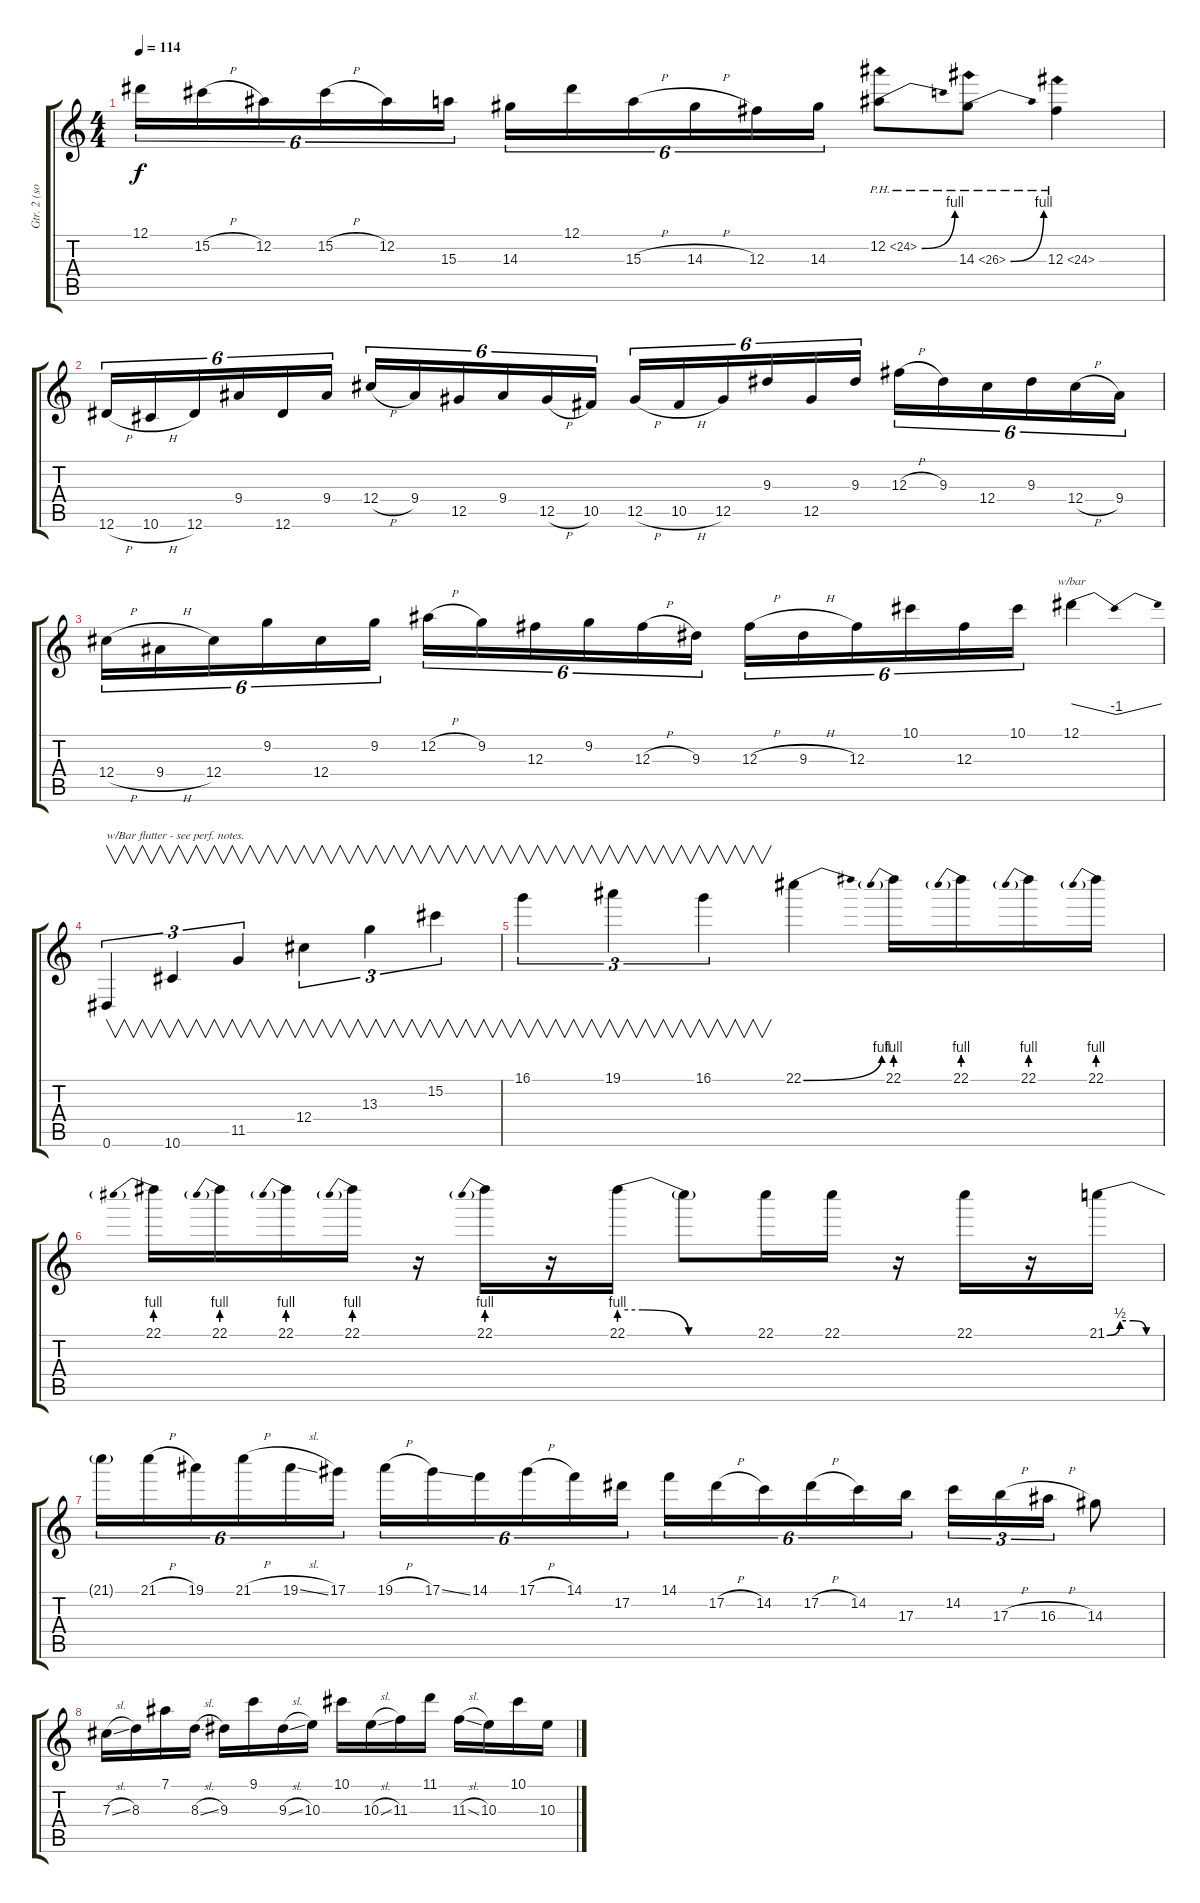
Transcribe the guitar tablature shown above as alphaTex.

\track ("Gtr. 2 (solo)" "Gtr. 2 (so") {instrument distortionguitar}
\staff {score tabs}
\tuning (Eb4 Bb3 Gb3 Db3 Ab2 Eb2) {hide}
\ts (4 4)
\tempo 114
\clef g2
\ks c
12.1.16{tu (6 4) dy f} 15.2{h}.16{tu (6 4)} 12.2.16{tu (6 4)} 15.2{h}.16{tu (6 4)} 12.2.16{tu (6 4)} 15.3.16{tu (6 4)} 14.3.16{tu (6 4)} 12.1.16{tu (6 4)} 15.3{h}.16{tu (6 4)} 14.3{h}.16{tu (6 4)} 12.3.16{tu (6 4)} 14.3.16{tu (6 4)} 12.2{be (bend 0 0 60 4) ph 12}.8 14.3{be (bend 0 0 60 4) ph 12}.8 12.3{ph 12}.4 |
12.6{h}.16{tu (6 4)} 10.6{h}.16{tu (6 4)} 12.6.16{tu (6 4)} 9.4.16{tu (6 4)} 12.6.16{tu (6 4)} 9.4.16{tu (6 4)} 12.4{h}.16{tu (6 4)} 9.4.16{tu (6 4)} 12.5.16{tu (6 4)} 9.4.16{tu (6 4)} 12.5{h}.16{tu (6 4)} 10.5.16{tu (6 4)} 12.5{h}.16{tu (6 4)} 10.5{h}.16{tu (6 4)} 12.5.16{tu (6 4)} 9.3.16{tu (6 4)} 12.5.16{tu (6 4)} 9.3.16{tu (6 4)} 12.3{h}.16{tu (6 4)} 9.3.16{tu (6 4)} 12.4.16{tu (6 4)} 9.3.16{tu (6 4)} 12.4{h}.16{tu (6 4)} 9.4.16{tu (6 4)} |
12.4{h}.16{tu (6 4)} 9.4{h}.16{tu (6 4)} 12.4.16{tu (6 4)} 9.2.16{tu (6 4)} 12.4.16{tu (6 4)} 9.2.16{tu (6 4)} 12.2{h}.16{tu (6 4)} 9.2.16{tu (6 4)} 12.3.16{tu (6 4)} 9.2.16{tu (6 4)} 12.3{h}.16{tu (6 4)} 9.3.16{tu (6 4)} 12.3{h}.16{tu (6 4)} 9.3{h}.16{tu (6 4)} 12.3.16{tu (6 4)} 10.1.16{tu (6 4)} 12.3.16{tu (6 4)} 10.1.16{tu (6 4)} 12.1.4{tbe (dip default 0 0 30 -4 60 0)} |
0.6.4{v tu (3 2) txt "w/Bar flutter - see perf. notes."} 10.6.4{v tu (3 2)} 11.5.4{v tu (3 2)} 12.4.4{v tu (3 2)} 13.3.4{v tu (3 2)} 15.2.4{v tu (3 2)} |
16.1.4{v tu (3 2)} 19.1.4{v tu (3 2)} 16.1.4{v tu (3 2)} 22.1{be (bend 0 0 60 4)}.4 22.1{be (prebend 0 4 60 4)}.16 22.1{be (prebend 0 4 60 4)}.16 22.1{be (prebend 0 4 60 4)}.16 22.1{be (prebend 0 4 60 4)}.16 |
22.1{be (prebend 0 4 60 4)}.16 22.1{be (prebend 0 4 60 4)}.16 22.1{be (prebend 0 4 60 4)}.16 22.1{be (prebend 0 4 60 4)}.16 r.16 22.1{be (prebend 0 4 60 4)}.16 r.16 22.1{be (custom 0 4 10 4 30 0 40 0 60 0)}.16 22.1{t}.8 22.1.16 22.1.16 r.16 22.1.16 r.16 21.1{be (custom 0 0 15 2 30 2 45 0 60 0)}.16 |
21.1{t}.16{tu (6 4)} 21.1{h}.16{tu (6 4)} 19.1.16{tu (6 4)} 21.1{h}.16{tu (6 4)} 19.1{sl}.16{tu (6 4)} 17.1.16{tu (6 4)} 19.1{h}.16{tu (6 4)} 17.1{ss}.16{tu (6 4)} 14.1.16{tu (6 4)} 17.1{h}.16{tu (6 4)} 14.1.16{tu (6 4)} 17.2.16{tu (6 4)} 14.1.16{tu (6 4)} 17.2{h}.16{tu (6 4)} 14.2.16{tu (6 4)} 17.2{h}.16{tu (6 4)} 14.2.16{tu (6 4)} 17.3.16{tu (6 4)} 14.2.16{tu (3 2)} 17.3{h}.16{tu (3 2)} 16.3{h}.16{tu (3 2)} 14.3.8 |
7.3{sl}.16 8.3.16 7.1.16 8.3{sl}.16 9.3.16 9.1.16 9.3{sl}.16 10.3.16 10.1.16 10.3{sl}.16 11.3.16 11.1.16 11.3{sl}.16 10.3.16 10.1.16 10.3.16
